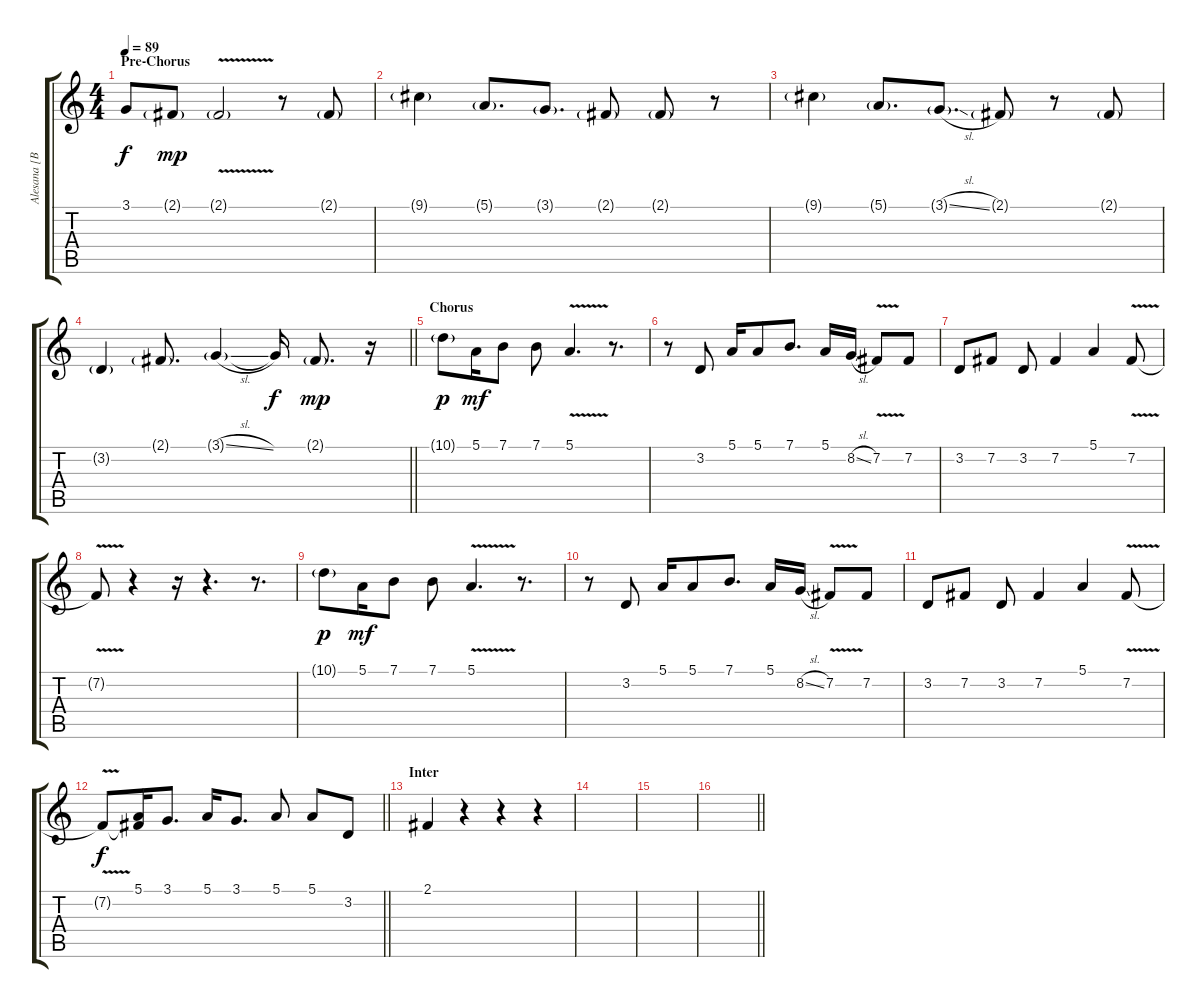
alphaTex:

\track ("Alesana [Backup Vocals]" "Alesana [B") {instrument harmonica}
\staff {score tabs}
\tuning (E4 B3 G3 D3 A2 D2) {hide}
\ts (4 4)
\section ("" "Pre-Chorus")
\tempo 89
\clef g2
\ks c
3.1{t}.8{dy f} 2.1{g}.8{dy mp} 2.1{v g}.2 r.8 2.1{g}.8 |
9.1{g}.4 5.1{g}.8{d} 3.1{g}.8{d} 2.1{g}.8 2.1{g}.8 r.8 |
9.1{g}.4 5.1{g}.8{d} 3.1{sl g}.8{d} 2.1{g}.8 r.8 2.1{g}.8 |
\barLineRight lightlight
3.2{g}.4 2.1{g}.8{d} 3.1{sl g}.4 3.1{t}.16{dy f} 2.1{g}.8{d dy mp} r.16 |
\section ("" "Chorus")
10.1{g}.8{dy p} 5.1.16{dy mf} 7.1.8 7.1.8 5.1{v}.4{d} r.8{d} |
r.8 3.2.8 5.1.16 5.1.8 7.1.8{d} 5.1.16 8.2{sl}.16 7.2{v}.8 7.2.8 |
3.2.8 7.2.8 3.2.8 7.2.4 5.1.4 7.2{v}.8 |
7.2{t}.8 r.4 r.16 r.4{d} r.8{d} |
10.1{g}.8{dy p} 5.1.16{dy mf} 7.1.8 7.1.8 5.1{v}.4{d} r.8{d} |
r.8 3.2.8 5.1.16 5.1.8 7.1.8{d} 5.1.16 8.2{sl}.16 7.2{v}.8 7.2.8 |
3.2.8 7.2.8 3.2.8 7.2.4 5.1.4 7.2{v}.8 |
\barLineRight lightlight
7.2{t}.8{dy f} (5.1 7.2{t}).16 3.1.8{d} 5.1.16 3.1.8{d} 5.1.8 5.1.8 3.2.8 |
\section ("" "Inter")
2.1.4 r.4 r.4 r.4 |
|
|
\barLineRight lightlight
